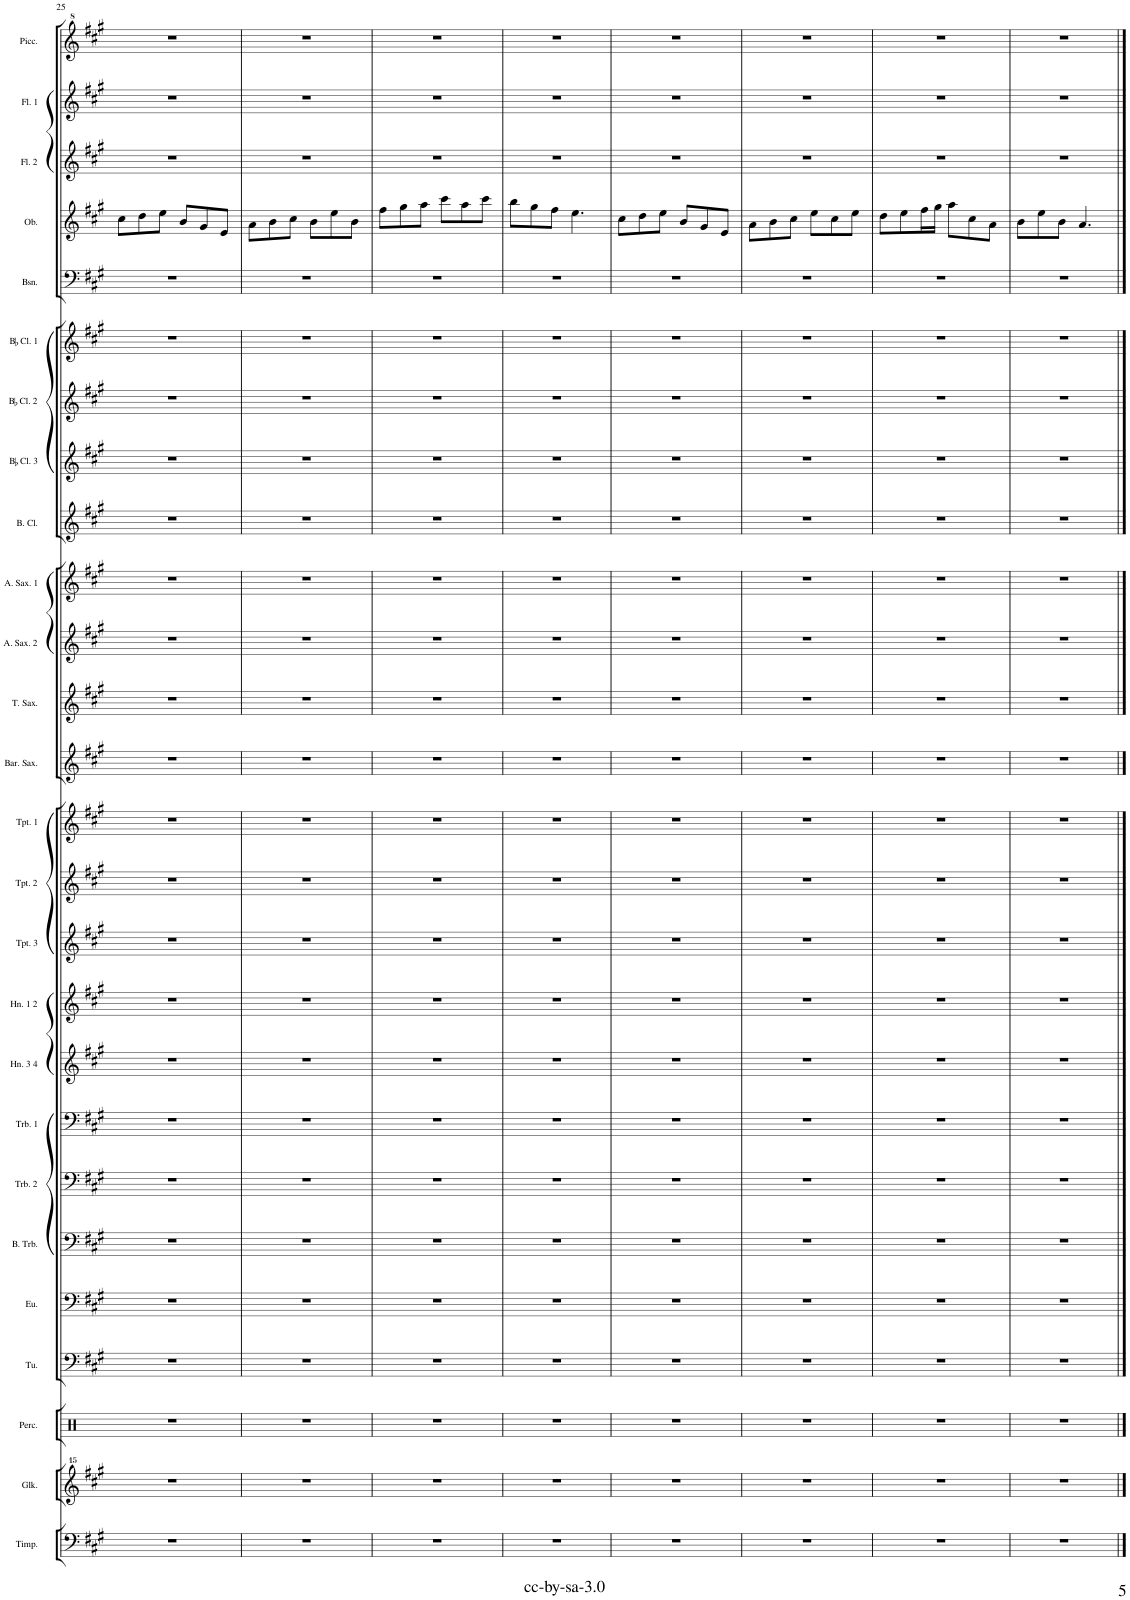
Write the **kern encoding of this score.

**kern	**kern	**kern	**kern	**kern	**kern	**kern	**kern	**kern	**kern	**kern	**kern	**kern	**kern	**kern	**kern	**kern	**kern	**kern	**kern	**kern	**kern	**kern	**kern	**kern	**kern
*part26	*part25	*part24	*part23	*part22	*part21	*part20	*part19	*part18	*part17	*part16	*part15	*part14	*part13	*part12	*part11	*part10	*part9	*part8	*part7	*part6	*part5	*part4	*part3	*part2	*part1
*staff26	*staff25	*staff24	*staff23	*staff22	*staff21	*staff20	*staff19	*staff18	*staff17	*staff16	*staff15	*staff14	*staff13	*staff12	*staff11	*staff10	*staff9	*staff8	*staff7	*staff6	*staff5	*staff4	*staff3	*staff2	*staff1
*I"Timpani	*I"Glockenspiel	*I"Percussion	*I"Tuba	*I"Euphonium	*I"Bass Trombone	*I"Trombone 2	*I"Trombone 1	*I"Horn 3 4	*I"Horn 1 2	*I"BaccidentalFlat Trumpet 3	*I"BaccidentalFlat Trumpet 2	*I"BaccidentalFlat Trumpet 1	*I"Baritone Saxophone	*I"Tenor Saxophone	*I"Alto Saxophone 2	*I"Alto Saxophone 1	*I"Bass Clarinet	*I"BaccidentalFlat Clarinet 3	*I"BaccidentalFlat Clarinet 2	*I"BaccidentalFlat Clarinet 1	*I"Bassoon	*I"Oboe	*I"Flute 2	*I"Flute 1	*I"Piccolo
*I'Timp.	*I'Glk.	*I'Perc.	*I'Tu.	*I'Eu.	*I'B. Trb.	*I'Trb. 2	*I'Trb. 1	*I'Hn. 3 4	*I'Hn. 1 2	*I'Tpt. 3	*I'Tpt. 2	*I'Tpt. 1	*I'Bar. Sax.	*I'T. Sax.	*I'A. Sax. 2	*I'A. Sax. 1	*I'B. Cl.	*I'BaccidentalFlat Cl. 3	*I'BaccidentalFlat Cl. 2	*I'BaccidentalFlat Cl. 1	*I'Bsn.	*I'Ob.	*I'Fl. 2	*I'Fl. 1	*I'Picc.
!!LO:PB:g=z
*clefF4	*clefG^^2	*clefX	*clefF4	*clefF4	*clefF4	*clefF4	*clefF4	*clefG2	*clefG2	*clefG2	*clefG2	*clefG2	*clefG2	*clefG2	*clefG2	*clefG2	*clefG2	*clefG2	*clefG2	*clefG2	*clefF4	*clefG2	*clefG2	*clefG2	*clefG^2
*	*	*	*	*	*	*	*	*Trd4c7	*Trd4c7	*Trd1c2	*Trd1c2	*Trd1c2	*Trd12c21	*Trd8c14	*Trd5c9	*Trd5c9	*Trd8c14	*Trd1c2	*Trd1c2	*Trd1c2	*	*	*	*	*Trd-7c-12
*k[f#c#g#]	*k[f#c#g#]	*k[]	*k[f#c#g#]	*k[f#c#g#]	*k[f#c#g#]	*k[f#c#g#]	*k[f#c#g#]	*k[f#c#g#]	*k[f#c#g#]	*k[f#c#g#]	*k[f#c#g#]	*k[f#c#g#]	*k[f#c#g#]	*k[f#c#g#]	*k[f#c#g#]	*k[f#c#g#]	*k[f#c#g#]	*k[f#c#g#]	*k[f#c#g#]	*k[f#c#g#]	*k[f#c#g#]	*k[f#c#g#]	*k[f#c#g#]	*k[f#c#g#]	*k[f#c#g#]
*M6/8	*M6/8	*M6/8	*M6/8	*M6/8	*M6/8	*M6/8	*M6/8	*M6/8	*M6/8	*M6/8	*M6/8	*M6/8	*M6/8	*M6/8	*M6/8	*M6/8	*M6/8	*M6/8	*M6/8	*M6/8	*M6/8	*M6/8	*M6/8	*M6/8	*M6/8
=25	=25	=25	=25	=25	=25	=25	=25	=25	=25	=25	=25	=25	=25	=25	=25	=25	=25	=25	=25	=25	=25	=25	=25	=25	=25
2.r	2.r	2.r	2.r	2.r	2.r	2.r	2.r	2.r	2.r	2.r	2.r	2.r	2.r	2.r	2.r	2.r	2.r	2.r	2.r	2.r	2.r	8cc#\L	2.r	2.r	2.r
.	.	.	.	.	.	.	.	.	.	.	.	.	.	.	.	.	.	.	.	.	.	8dd\	.	.	.
.	.	.	.	.	.	.	.	.	.	.	.	.	.	.	.	.	.	.	.	.	.	8ee\J	.	.	.
.	.	.	.	.	.	.	.	.	.	.	.	.	.	.	.	.	.	.	.	.	.	8b/L	.	.	.
.	.	.	.	.	.	.	.	.	.	.	.	.	.	.	.	.	.	.	.	.	.	8g#/	.	.	.
.	.	.	.	.	.	.	.	.	.	.	.	.	.	.	.	.	.	.	.	.	.	8e/J	.	.	.
=26	=26	=26	=26	=26	=26	=26	=26	=26	=26	=26	=26	=26	=26	=26	=26	=26	=26	=26	=26	=26	=26	=26	=26	=26	=26
2.r	2.r	2.r	2.r	2.r	2.r	2.r	2.r	2.r	2.r	2.r	2.r	2.r	2.r	2.r	2.r	2.r	2.r	2.r	2.r	2.r	2.r	8a\L	2.r	2.r	2.r
.	.	.	.	.	.	.	.	.	.	.	.	.	.	.	.	.	.	.	.	.	.	8b\	.	.	.
.	.	.	.	.	.	.	.	.	.	.	.	.	.	.	.	.	.	.	.	.	.	8cc#\J	.	.	.
.	.	.	.	.	.	.	.	.	.	.	.	.	.	.	.	.	.	.	.	.	.	8b\L	.	.	.
.	.	.	.	.	.	.	.	.	.	.	.	.	.	.	.	.	.	.	.	.	.	8ee\	.	.	.
.	.	.	.	.	.	.	.	.	.	.	.	.	.	.	.	.	.	.	.	.	.	8b\J	.	.	.
=27	=27	=27	=27	=27	=27	=27	=27	=27	=27	=27	=27	=27	=27	=27	=27	=27	=27	=27	=27	=27	=27	=27	=27	=27	=27
2.r	2.r	2.r	2.r	2.r	2.r	2.r	2.r	2.r	2.r	2.r	2.r	2.r	2.r	2.r	2.r	2.r	2.r	2.r	2.r	2.r	2.r	8ff#\L	2.r	2.r	2.r
.	.	.	.	.	.	.	.	.	.	.	.	.	.	.	.	.	.	.	.	.	.	8gg#\	.	.	.
.	.	.	.	.	.	.	.	.	.	.	.	.	.	.	.	.	.	.	.	.	.	8aa\J	.	.	.
.	.	.	.	.	.	.	.	.	.	.	.	.	.	.	.	.	.	.	.	.	.	8ccc#\L	.	.	.
.	.	.	.	.	.	.	.	.	.	.	.	.	.	.	.	.	.	.	.	.	.	8aa\	.	.	.
.	.	.	.	.	.	.	.	.	.	.	.	.	.	.	.	.	.	.	.	.	.	8ccc#\J	.	.	.
=28	=28	=28	=28	=28	=28	=28	=28	=28	=28	=28	=28	=28	=28	=28	=28	=28	=28	=28	=28	=28	=28	=28	=28	=28	=28
2.r	2.r	2.r	2.r	2.r	2.r	2.r	2.r	2.r	2.r	2.r	2.r	2.r	2.r	2.r	2.r	2.r	2.r	2.r	2.r	2.r	2.r	8bb\L	2.r	2.r	2.r
.	.	.	.	.	.	.	.	.	.	.	.	.	.	.	.	.	.	.	.	.	.	8gg#\	.	.	.
.	.	.	.	.	.	.	.	.	.	.	.	.	.	.	.	.	.	.	.	.	.	8ff#\J	.	.	.
.	.	.	.	.	.	.	.	.	.	.	.	.	.	.	.	.	.	.	.	.	.	4.ee\	.	.	.
=29	=29	=29	=29	=29	=29	=29	=29	=29	=29	=29	=29	=29	=29	=29	=29	=29	=29	=29	=29	=29	=29	=29	=29	=29	=29
2.r	2.r	2.r	2.r	2.r	2.r	2.r	2.r	2.r	2.r	2.r	2.r	2.r	2.r	2.r	2.r	2.r	2.r	2.r	2.r	2.r	2.r	8cc#\L	2.r	2.r	2.r
.	.	.	.	.	.	.	.	.	.	.	.	.	.	.	.	.	.	.	.	.	.	8dd\	.	.	.
.	.	.	.	.	.	.	.	.	.	.	.	.	.	.	.	.	.	.	.	.	.	8ee\J	.	.	.
.	.	.	.	.	.	.	.	.	.	.	.	.	.	.	.	.	.	.	.	.	.	8b/L	.	.	.
.	.	.	.	.	.	.	.	.	.	.	.	.	.	.	.	.	.	.	.	.	.	8g#/	.	.	.
.	.	.	.	.	.	.	.	.	.	.	.	.	.	.	.	.	.	.	.	.	.	8e/J	.	.	.
=30	=30	=30	=30	=30	=30	=30	=30	=30	=30	=30	=30	=30	=30	=30	=30	=30	=30	=30	=30	=30	=30	=30	=30	=30	=30
2.r	2.r	2.r	2.r	2.r	2.r	2.r	2.r	2.r	2.r	2.r	2.r	2.r	2.r	2.r	2.r	2.r	2.r	2.r	2.r	2.r	2.r	8a\L	2.r	2.r	2.r
.	.	.	.	.	.	.	.	.	.	.	.	.	.	.	.	.	.	.	.	.	.	8b\	.	.	.
.	.	.	.	.	.	.	.	.	.	.	.	.	.	.	.	.	.	.	.	.	.	8cc#\J	.	.	.
.	.	.	.	.	.	.	.	.	.	.	.	.	.	.	.	.	.	.	.	.	.	8ee\L	.	.	.
.	.	.	.	.	.	.	.	.	.	.	.	.	.	.	.	.	.	.	.	.	.	8cc#\	.	.	.
.	.	.	.	.	.	.	.	.	.	.	.	.	.	.	.	.	.	.	.	.	.	8ee\J	.	.	.
=31	=31	=31	=31	=31	=31	=31	=31	=31	=31	=31	=31	=31	=31	=31	=31	=31	=31	=31	=31	=31	=31	=31	=31	=31	=31
2.r	2.r	2.r	2.r	2.r	2.r	2.r	2.r	2.r	2.r	2.r	2.r	2.r	2.r	2.r	2.r	2.r	2.r	2.r	2.r	2.r	2.r	8dd\L	2.r	2.r	2.r
.	.	.	.	.	.	.	.	.	.	.	.	.	.	.	.	.	.	.	.	.	.	8ee\	.	.	.
.	.	.	.	.	.	.	.	.	.	.	.	.	.	.	.	.	.	.	.	.	.	16ff#\L	.	.	.
.	.	.	.	.	.	.	.	.	.	.	.	.	.	.	.	.	.	.	.	.	.	16gg#\JJ	.	.	.
.	.	.	.	.	.	.	.	.	.	.	.	.	.	.	.	.	.	.	.	.	.	8aa\L	.	.	.
.	.	.	.	.	.	.	.	.	.	.	.	.	.	.	.	.	.	.	.	.	.	8cc#\	.	.	.
.	.	.	.	.	.	.	.	.	.	.	.	.	.	.	.	.	.	.	.	.	.	8a\J	.	.	.
=32	=32	=32	=32	=32	=32	=32	=32	=32	=32	=32	=32	=32	=32	=32	=32	=32	=32	=32	=32	=32	=32	=32	=32	=32	=32
2.r	2.r	2.r	2.r	2.r	2.r	2.r	2.r	2.r	2.r	2.r	2.r	2.r	2.r	2.r	2.r	2.r	2.r	2.r	2.r	2.r	2.r	8b\L	2.r	2.r	2.r
.	.	.	.	.	.	.	.	.	.	.	.	.	.	.	.	.	.	.	.	.	.	8ee\	.	.	.
.	.	.	.	.	.	.	.	.	.	.	.	.	.	.	.	.	.	.	.	.	.	8b\J	.	.	.
.	.	.	.	.	.	.	.	.	.	.	.	.	.	.	.	.	.	.	.	.	.	4.a/	.	.	.
==	==	==	==	==	==	==	==	==	==	==	==	==	==	==	==	==	==	==	==	==	==	==	==	==	==
*-	*-	*-	*-	*-	*-	*-	*-	*-	*-	*-	*-	*-	*-	*-	*-	*-	*-	*-	*-	*-	*-	*-	*-	*-	*-
